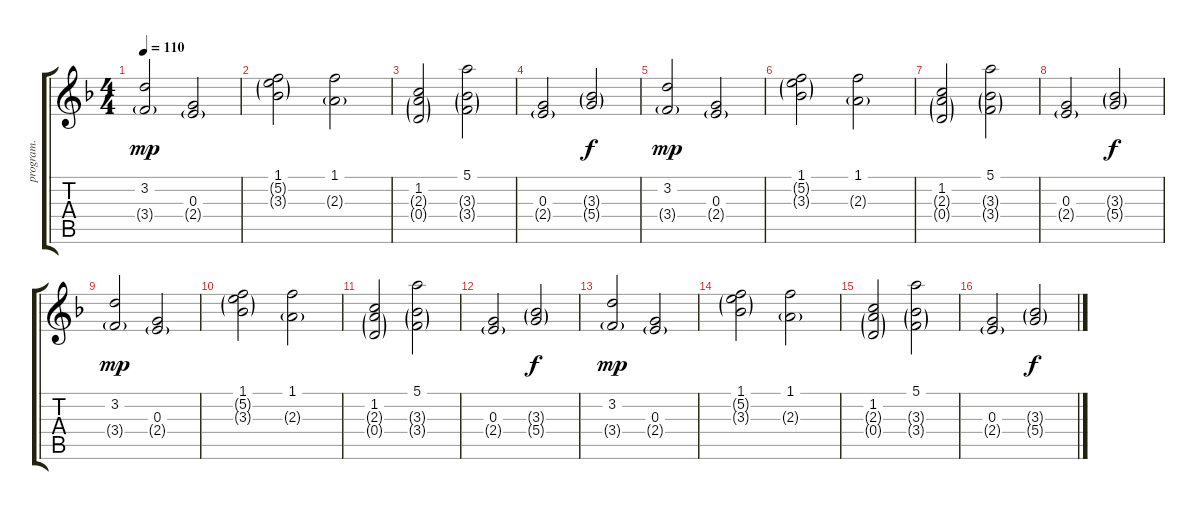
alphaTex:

\track ("program." "program.") {instrument electricpiano1}
\staff {score tabs}
\tuning (E5 B4 G4 D4 A3 E3) {hide}
\ts (4 4)
\tempo 110
\clef g2
\ks f
(3.2 3.4{g}).2{dy mp} (0.3 2.4{g}).2 |
(1.1 5.2{g} 3.3{g}).2 (1.1 2.3{g}).2 |
(1.2 2.3{g} 0.4{g}).2 (5.1 3.3{g} 3.4{g}).2 |
(0.3 2.4{g}).2 (3.3{g} 5.4{g}).2{dy f} |
(3.2 3.4{g}).2{dy mp} (0.3 2.4{g}).2 |
(1.1 5.2{g} 3.3{g}).2 (1.1 2.3{g}).2 |
(1.2 2.3{g} 0.4{g}).2 (5.1 3.3{g} 3.4{g}).2 |
(0.3 2.4{g}).2 (3.3{g} 5.4{g}).2{dy f} |
(3.2 3.4{g}).2{dy mp} (0.3 2.4{g}).2 |
(1.1 5.2{g} 3.3{g}).2 (1.1 2.3{g}).2 |
(1.2 2.3{g} 0.4{g}).2 (5.1 3.3{g} 3.4{g}).2 |
(0.3 2.4{g}).2 (3.3{g} 5.4{g}).2{dy f} |
(3.2 3.4{g}).2{dy mp} (0.3 2.4{g}).2 |
(1.1 5.2{g} 3.3{g}).2 (1.1 2.3{g}).2 |
(1.2 2.3{g} 0.4{g}).2 (5.1 3.3{g} 3.4{g}).2 |
(0.3 2.4{g}).2 (3.3{g} 5.4{g}).2{dy f}
